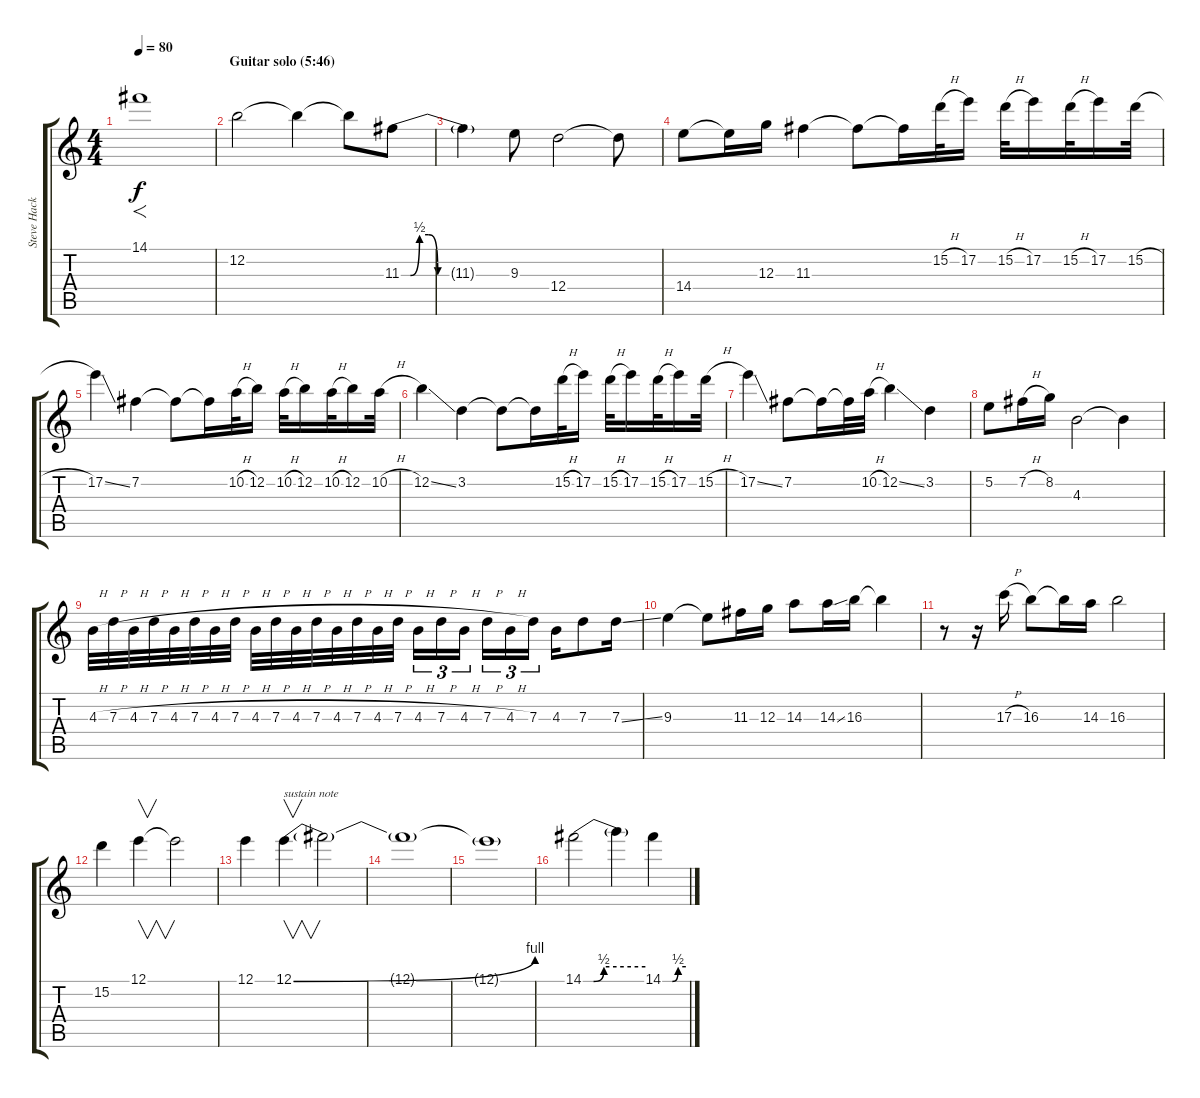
\track ("Steve Hackett (electric guitar)" "Steve Hack") {instrument overdrivenguitar}
\staff {score tabs}
\tuning (E4 B3 G3 D3 A2 E2) {hide}
\ts (4 4)
\tempo 80
\clef g2
\ks c
14.1.1{f dy f} |
\section ("" "Guitar solo (5:46)")
12.2.2 12.2{t}.4 12.2{t}.8 11.3{be (custom 0 0 5 0 10 2 15 2 20 0 60 0)}.8 |
11.3{t}.4 9.3.8 12.4.2 12.4{t}.8 |
14.4.8 14.4{t}.16 12.3.16 11.3.4 11.3{t}.8 11.3{t}.16 15.2{h}.32 17.2.16 15.2{h}.32 17.2.16 15.2{h}.32 17.2.16 15.2{h}.32 |
17.2{ss}.4 7.2.4 7.2{t}.8 7.2{t}.16 10.2{h}.32 12.2.16 10.2{h}.32 12.2.16 10.2{h}.32 12.2.16 10.2{h}.32 |
12.2{ss}.4 3.2.4 3.2{t}.8 3.2{t}.16 15.2{h}.32 17.2.16 15.2{h}.32 17.2.16 15.2{h}.32 17.2.16 15.2{h}.32 |
17.2{ss}.4 7.2.8 7.2{t}.16 7.2{t}.32 10.2{h}.32 12.2{ss}.4 3.2.4 |
5.2.8 7.2{h}.16 8.2.16 4.3.2 4.3{t}.4 |
4.3{h}.32 7.3{h}.32 4.3{h}.32 7.3{h}.32 4.3{h}.32 7.3{h}.32 4.3{h}.32 7.3{h}.32 4.3{h}.32 7.3{h}.32 4.3{h}.32 7.3{h}.32 4.3{h}.32 7.3{h}.32 4.3{h}.32 7.3{h}.32 4.3{h}.16{tu (3 2)} 7.3{h}.16{tu (3 2)} 4.3{h}.16{tu (3 2)} 7.3{h}.16{tu (3 2)} 4.3{h}.16{tu (3 2)} 7.3.16{tu (3 2)} 4.3.16 7.3.8 7.3{ss}.16 |
9.3.4 9.3{t}.8 11.3.16 12.3.16 14.3.8 14.3{ss}.16 16.3.16 16.3{t}.4 |
r.8 r.16 17.3{h}.16 16.3.8 16.3{t}.16 14.3.16 16.3.2 |
15.2.4 12.1.4{v} 12.1{t}.2 |
12.1.4 12.1{be (bend 0 0 60 4)}.4{v txt "sustain note"} 12.1{t}.2 |
12.1{t}.1 |
12.1{t}.1 |
14.1{be (custom 0 0 10 0 20 2 60 2)}.2 14.1{t}.4 14.1{be (custom 0 0 25 0 40 2 60 2)}.4
